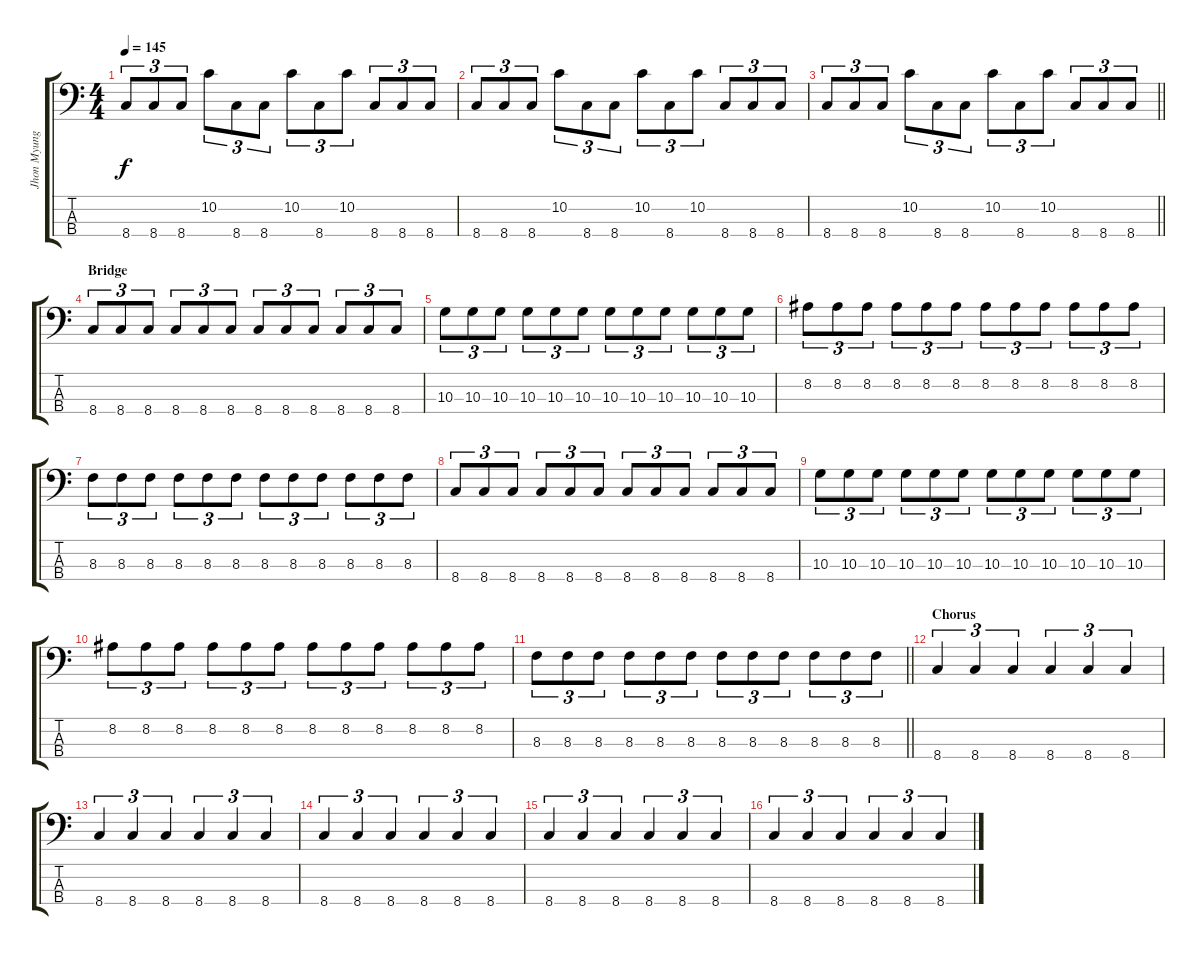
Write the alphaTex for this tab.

\track ("Jhon Myung" "Jhon Myung") {instrument electricbasspick}
\staff {score tabs}
\tuning (G2 D2 A1 E1) {hide}
\ts (4 4)
\tempo 145
\clef f4
\ks c
8.4.8{tu (3 2) dy f} 8.4.8{tu (3 2)} 8.4.8{tu (3 2)} 10.2.8{tu (3 2)} 8.4.8{tu (3 2)} 8.4.8{tu (3 2)} 10.2.8{tu (3 2)} 8.4.8{tu (3 2)} 10.2.8{tu (3 2)} 8.4.8{tu (3 2)} 8.4.8{tu (3 2)} 8.4.8{tu (3 2)} |
8.4.8{tu (3 2)} 8.4.8{tu (3 2)} 8.4.8{tu (3 2)} 10.2.8{tu (3 2)} 8.4.8{tu (3 2)} 8.4.8{tu (3 2)} 10.2.8{tu (3 2)} 8.4.8{tu (3 2)} 10.2.8{tu (3 2)} 8.4.8{tu (3 2)} 8.4.8{tu (3 2)} 8.4.8{tu (3 2)} |
\barLineRight lightlight
8.4.8{tu (3 2)} 8.4.8{tu (3 2)} 8.4.8{tu (3 2)} 10.2.8{tu (3 2)} 8.4.8{tu (3 2)} 8.4.8{tu (3 2)} 10.2.8{tu (3 2)} 8.4.8{tu (3 2)} 10.2.8{tu (3 2)} 8.4.8{tu (3 2)} 8.4.8{tu (3 2)} 8.4.8{tu (3 2)} |
\section ("" "Bridge")
8.4.8{tu (3 2)} 8.4.8{tu (3 2)} 8.4.8{tu (3 2)} 8.4.8{tu (3 2)} 8.4.8{tu (3 2)} 8.4.8{tu (3 2)} 8.4.8{tu (3 2)} 8.4.8{tu (3 2)} 8.4.8{tu (3 2)} 8.4.8{tu (3 2)} 8.4.8{tu (3 2)} 8.4.8{tu (3 2)} |
10.3.8{tu (3 2)} 10.3.8{tu (3 2)} 10.3.8{tu (3 2)} 10.3.8{tu (3 2)} 10.3.8{tu (3 2)} 10.3.8{tu (3 2)} 10.3.8{tu (3 2)} 10.3.8{tu (3 2)} 10.3.8{tu (3 2)} 10.3.8{tu (3 2)} 10.3.8{tu (3 2)} 10.3.8{tu (3 2)} |
8.2.8{tu (3 2)} 8.2.8{tu (3 2)} 8.2.8{tu (3 2)} 8.2.8{tu (3 2)} 8.2.8{tu (3 2)} 8.2.8{tu (3 2)} 8.2.8{tu (3 2)} 8.2.8{tu (3 2)} 8.2.8{tu (3 2)} 8.2.8{tu (3 2)} 8.2.8{tu (3 2)} 8.2.8{tu (3 2)} |
8.3.8{tu (3 2)} 8.3.8{tu (3 2)} 8.3.8{tu (3 2)} 8.3.8{tu (3 2)} 8.3.8{tu (3 2)} 8.3.8{tu (3 2)} 8.3.8{tu (3 2)} 8.3.8{tu (3 2)} 8.3.8{tu (3 2)} 8.3.8{tu (3 2)} 8.3.8{tu (3 2)} 8.3.8{tu (3 2)} |
8.4.8{tu (3 2)} 8.4.8{tu (3 2)} 8.4.8{tu (3 2)} 8.4.8{tu (3 2)} 8.4.8{tu (3 2)} 8.4.8{tu (3 2)} 8.4.8{tu (3 2)} 8.4.8{tu (3 2)} 8.4.8{tu (3 2)} 8.4.8{tu (3 2)} 8.4.8{tu (3 2)} 8.4.8{tu (3 2)} |
10.3.8{tu (3 2)} 10.3.8{tu (3 2)} 10.3.8{tu (3 2)} 10.3.8{tu (3 2)} 10.3.8{tu (3 2)} 10.3.8{tu (3 2)} 10.3.8{tu (3 2)} 10.3.8{tu (3 2)} 10.3.8{tu (3 2)} 10.3.8{tu (3 2)} 10.3.8{tu (3 2)} 10.3.8{tu (3 2)} |
8.2.8{tu (3 2)} 8.2.8{tu (3 2)} 8.2.8{tu (3 2)} 8.2.8{tu (3 2)} 8.2.8{tu (3 2)} 8.2.8{tu (3 2)} 8.2.8{tu (3 2)} 8.2.8{tu (3 2)} 8.2.8{tu (3 2)} 8.2.8{tu (3 2)} 8.2.8{tu (3 2)} 8.2.8{tu (3 2)} |
\barLineRight lightlight
8.3.8{tu (3 2)} 8.3.8{tu (3 2)} 8.3.8{tu (3 2)} 8.3.8{tu (3 2)} 8.3.8{tu (3 2)} 8.3.8{tu (3 2)} 8.3.8{tu (3 2)} 8.3.8{tu (3 2)} 8.3.8{tu (3 2)} 8.3.8{tu (3 2)} 8.3.8{tu (3 2)} 8.3.8{tu (3 2)} |
\section ("" "Chorus")
8.4.4{tu (3 2)} 8.4.4{tu (3 2)} 8.4.4{tu (3 2)} 8.4.4{tu (3 2)} 8.4.4{tu (3 2)} 8.4.4{tu (3 2)} |
8.4.4{tu (3 2)} 8.4.4{tu (3 2)} 8.4.4{tu (3 2)} 8.4.4{tu (3 2)} 8.4.4{tu (3 2)} 8.4.4{tu (3 2)} |
8.4.4{tu (3 2)} 8.4.4{tu (3 2)} 8.4.4{tu (3 2)} 8.4.4{tu (3 2)} 8.4.4{tu (3 2)} 8.4.4{tu (3 2)} |
8.4.4{tu (3 2)} 8.4.4{tu (3 2)} 8.4.4{tu (3 2)} 8.4.4{tu (3 2)} 8.4.4{tu (3 2)} 8.4.4{tu (3 2)} |
8.4.4{tu (3 2)} 8.4.4{tu (3 2)} 8.4.4{tu (3 2)} 8.4.4{tu (3 2)} 8.4.4{tu (3 2)} 8.4.4{tu (3 2)}
